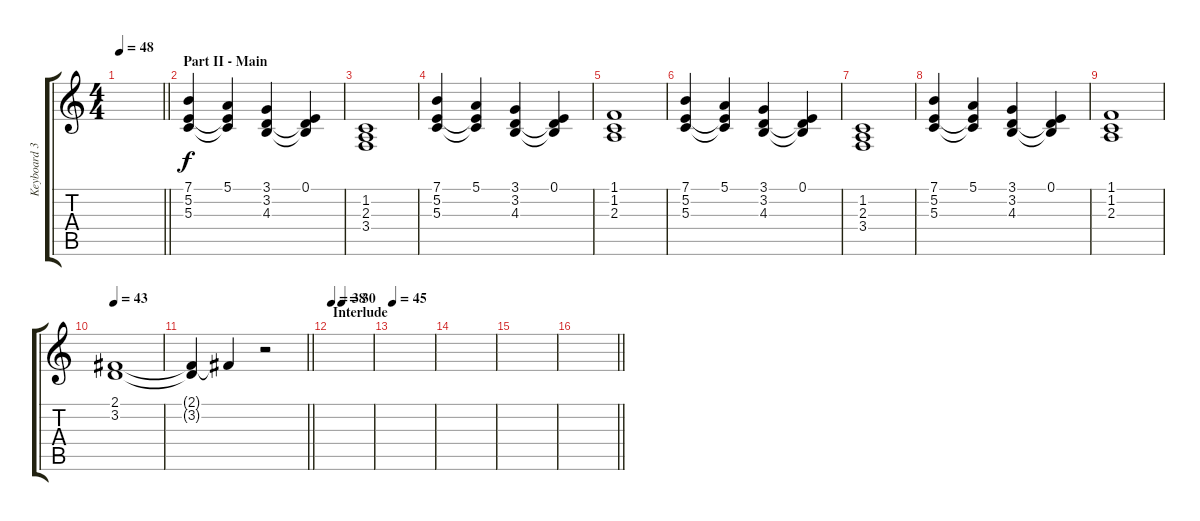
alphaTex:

\track ("Keyboard 3" "Keyboard 3") {instrument stringensemble1}
\staff {score tabs}
\tuning (E4 B3 G3 D3 A2 E2) {hide}
\ts (4 4)
\tempo 48
\clef g2
\barLineRight lightlight
\ks c
|
\section ("" "Part II - Main")
(7.1 5.2 5.3).4 (5.1 5.2{t} 5.3{t}).4 (3.1 3.2 4.3).4 (0.1 3.2{t} 4.3{t}).4 |
(1.2 2.3 3.4).1 |
(7.1 5.2 5.3).4 (5.1 5.2{t} 5.3{t}).4 (3.1 3.2 4.3).4 (0.1 3.2{t} 4.3{t}).4 |
(1.1 1.2 2.3).1 |
(7.1 5.2 5.3).4 (5.1 5.2{t} 5.3{t}).4 (3.1 3.2 4.3).4 (0.1 3.2{t} 4.3{t}).4 |
(1.2 2.3 3.4).1 |
(7.1 5.2 5.3).4 (5.1 5.2{t} 5.3{t}).4 (3.1 3.2 4.3).4 (0.1 3.2{t} 4.3{t}).4 |
(1.1 1.2 2.3).1 |
\tempo 43
(2.1 3.2).1 |
\barLineRight lightlight
(2.1{t} 3.2{t}).4 2.1{t}.4 r.2 |
\section ("" "Interlude")
\tempo 38
\tempo (30 0.25)
|
\tempo 45
|
|
|
\barLineRight lightlight
